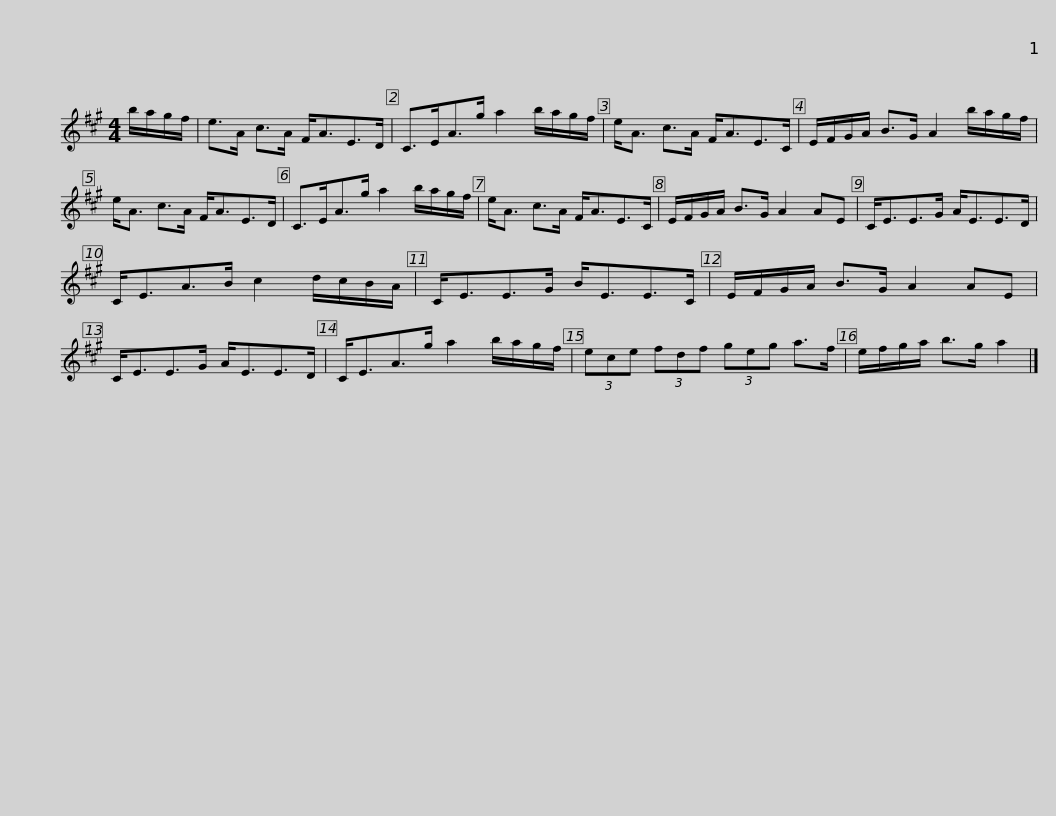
X:1
L:1/8
M:4/4
I:linebreak $
K:A
V:1 treble
V:1
 b/a/g/f/ | e>A c>A F<AE>D | C>EA>g a2 b/a/g/f/ | e<A c>A F<AE>C |$ E/F/G/A/ B>G A2 b/a/g/f/ | %5
 e<A c>A F<AE>D | C>EA>g a2 b/a/g/f/ | e<A c>A F<AE>C |$ E/F/G/A/ B>G A2 AE | C<EE>G A<EE>D | %10
 C<EA>B c2 d/c/B/A/ | C<EE>G B<EE>C |$ E/F/G/A/ B>G A2 AE | C<EE>G A<EE>D | C<EA>g a2 b/a/g/f/ | %15
 (3ece (3fdf (3geg a>f |$ e/f/g/a/ b>g a2 |] %17
